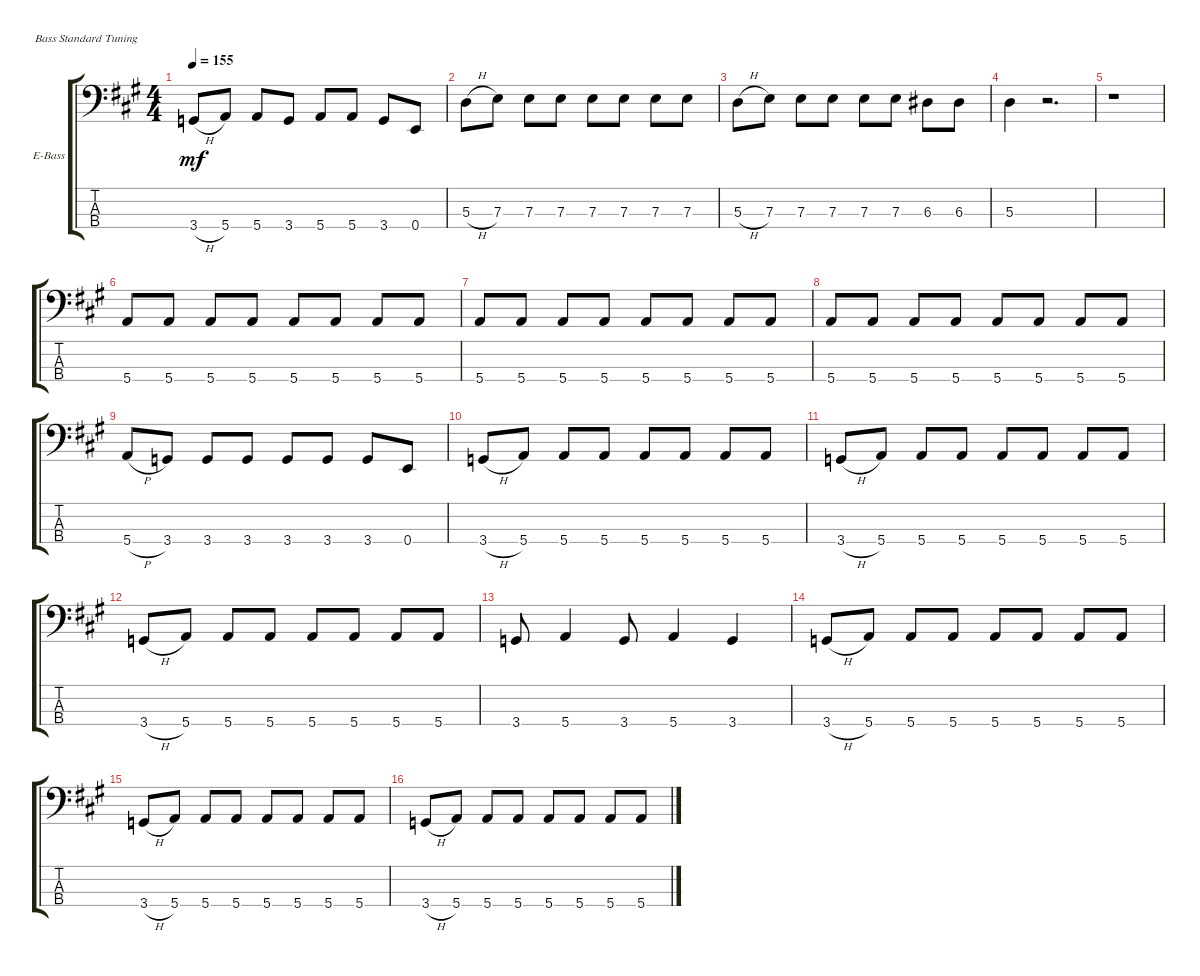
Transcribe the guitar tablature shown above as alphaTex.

\defaultSystemsLayout 4
\bracketExtendMode groupsimilarinstruments
\firstSystemTrackNameOrientation horizontal
\otherSystemsTrackNameOrientation horizontal
\track ("John Paul Jones" "E-Bass") {instrument electricbassfinger}
\staff {score tabs}
\tuning (G2 D2 A1 E1)
\ts (4 4)
\tempo 155
\clef f4
\ks a
3.4{h}.8{dy mf} 5.4.8 5.4.8 3.4.8 5.4.8 5.4.8 3.4.8 0.4.8 |
5.3{h}.8 7.3.8 7.3.8 7.3.8 7.3.8 7.3.8 7.3.8 7.3.8 |
5.3{h}.8 7.3.8 7.3.8 7.3.8 7.3.8 7.3.8 6.3.8 6.3.8 |
5.3.4 r.2{d} |
r.1 |
5.4.8 5.4.8 5.4.8 5.4.8 5.4.8 5.4.8 5.4.8 5.4.8 |
5.4.8 5.4.8 5.4.8 5.4.8 5.4.8 5.4.8 5.4.8 5.4.8 |
5.4.8 5.4.8 5.4.8 5.4.8 5.4.8 5.4.8 5.4.8 5.4.8 |
5.4{h}.8 3.4.8 3.4.8 3.4.8 3.4.8 3.4.8 3.4.8 0.4.8 |
3.4{h}.8 5.4.8 5.4.8 5.4.8 5.4.8 5.4.8 5.4.8 5.4.8 |
3.4{h}.8 5.4.8 5.4.8 5.4.8 5.4.8 5.4.8 5.4.8 5.4.8 |
3.4{h}.8 5.4.8 5.4.8 5.4.8 5.4.8 5.4.8 5.4.8 5.4.8 |
3.4.8 5.4.4 3.4.8 5.4.4 3.4.4 |
3.4{h}.8 5.4.8 5.4.8 5.4.8 5.4.8 5.4.8 5.4.8 5.4.8 |
3.4{h}.8 5.4.8 5.4.8 5.4.8 5.4.8 5.4.8 5.4.8 5.4.8 |
3.4{h}.8 5.4.8 5.4.8 5.4.8 5.4.8 5.4.8 5.4.8 5.4.8
